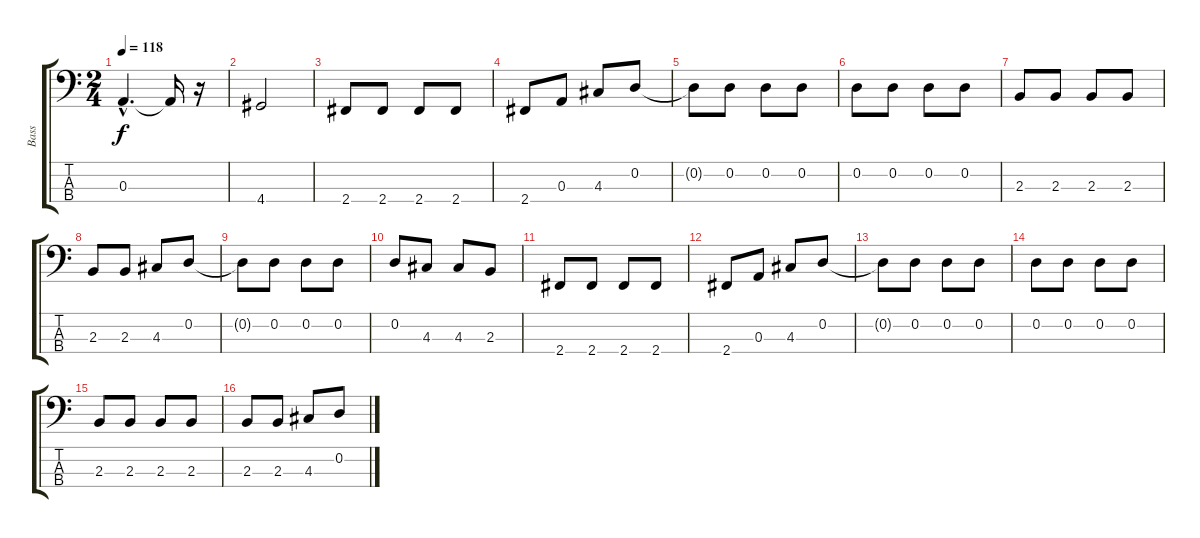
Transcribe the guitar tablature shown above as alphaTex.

\track ("Bass" "Bass") {instrument electricbassfinger}
\staff {score tabs}
\tuning (G2 D2 A1 E1) {hide}
\ts (2 4)
\tempo 118
\clef f4
\ks c
0.3{hac}.4{d dy f} 0.3{t}.16 r.16 |
4.4.2 |
2.4.8 2.4.8 2.4.8 2.4.8 |
2.4.8 0.3.8 4.3.8 0.2.8 |
0.2{t}.8 0.2.8 0.2.8 0.2.8 |
0.2.8 0.2.8 0.2.8 0.2.8 |
2.3.8 2.3.8 2.3.8 2.3.8 |
2.3.8 2.3.8 4.3.8 0.2.8 |
0.2{t}.8 0.2.8 0.2.8 0.2.8 |
0.2.8 4.3.8 4.3.8 2.3.8 |
2.4.8 2.4.8 2.4.8 2.4.8 |
2.4.8 0.3.8 4.3.8 0.2.8 |
0.2{t}.8 0.2.8 0.2.8 0.2.8 |
0.2.8 0.2.8 0.2.8 0.2.8 |
2.3.8 2.3.8 2.3.8 2.3.8 |
2.3.8 2.3.8 4.3.8 0.2.8
